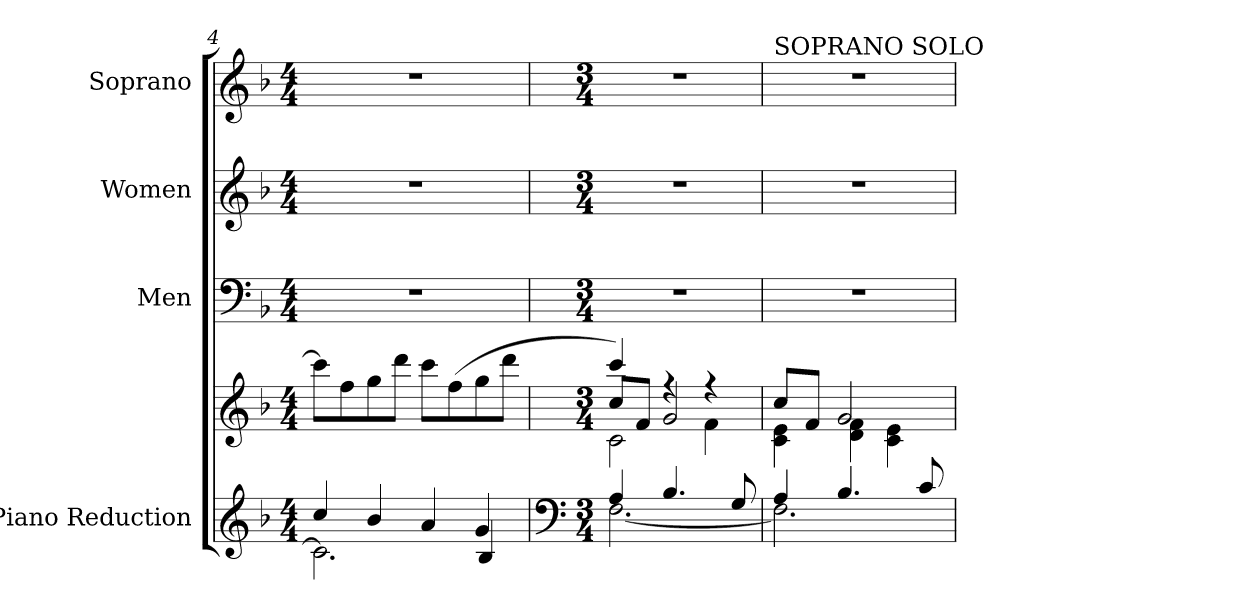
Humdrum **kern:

**kern	**kern	**kern	**kern	**kern
*part4	*part4	*part3	*part2	*part1
*staff5	*staff4	*staff3	*staff2	*staff1
*I"Piano Reduction	*	*I"Men	*I"Women	*I"Soprano
*I'Pno.	*	*	*	*I'S.
*clefG2	*clefG2	*clefF4	*clefG2	*clefG2
*k[b-]	*k[b-]	*k[b-]	*k[b-]	*k[b-]
*M4/4	*M4/4	*M4/4	*M4/4	*M4/4
=4	=4	=4	=4	=4
*^	*	*	*	*
4cc/	2.c\]	8ccc\L]	1r	1r	1r
.	.	8ff\	.	.	.
4b-/	.	8gg\	.	.	.
.	.	8ddd\J	.	.	.
4a/	.	8ccc\L	.	.	.
.	.	(>8ff\	.	.	.
4g/	4B-/	8gg\	.	.	.
.	.	8ddd\J	.	.	.
=5	=5	=5	=5	=5	=5
*clefF4	*	*	*	*	*
*M3/4	*	*M3/4	*M3/4	*M3/4	*M3/4
*	*	*^	*	*	*
*	*	*	*^	*	*	*
4A/	[2.F\	8cc/L	2c\	4ccc!/)	2.r	2.r	2.r
.	.	8f/J	.	.	.	.	.
4.B-/	.	2g/	.	4rff	.	.	.
.	.	.	4f\	4rff	.	.	.
8G/	.	.	.	.	.	.	.
*	*	*	*v	*v	*	*	*
!!LO:LB:g=z
=6	=6	=6	=6	=6	=6	=6
!	!	!	!	!	!	!LO:TX:a:t=SOPRANO SOLO
4A/	2.F\]	8cc/L	4c\ 4e\	2.r	2.r	2.r
.	.	8f/J	.	.	.	.
4.B-/	.	2g/	4d\ 4f\	.	.	.
.	.	.	4c\ 4e\	.	.	.
8c/	.	.	.	.	.	.
*v	*v	*	*	*	*	*
*	*v	*v	*	*	*
=	=	=	=	=
*-	*-	*-	*-	*-
